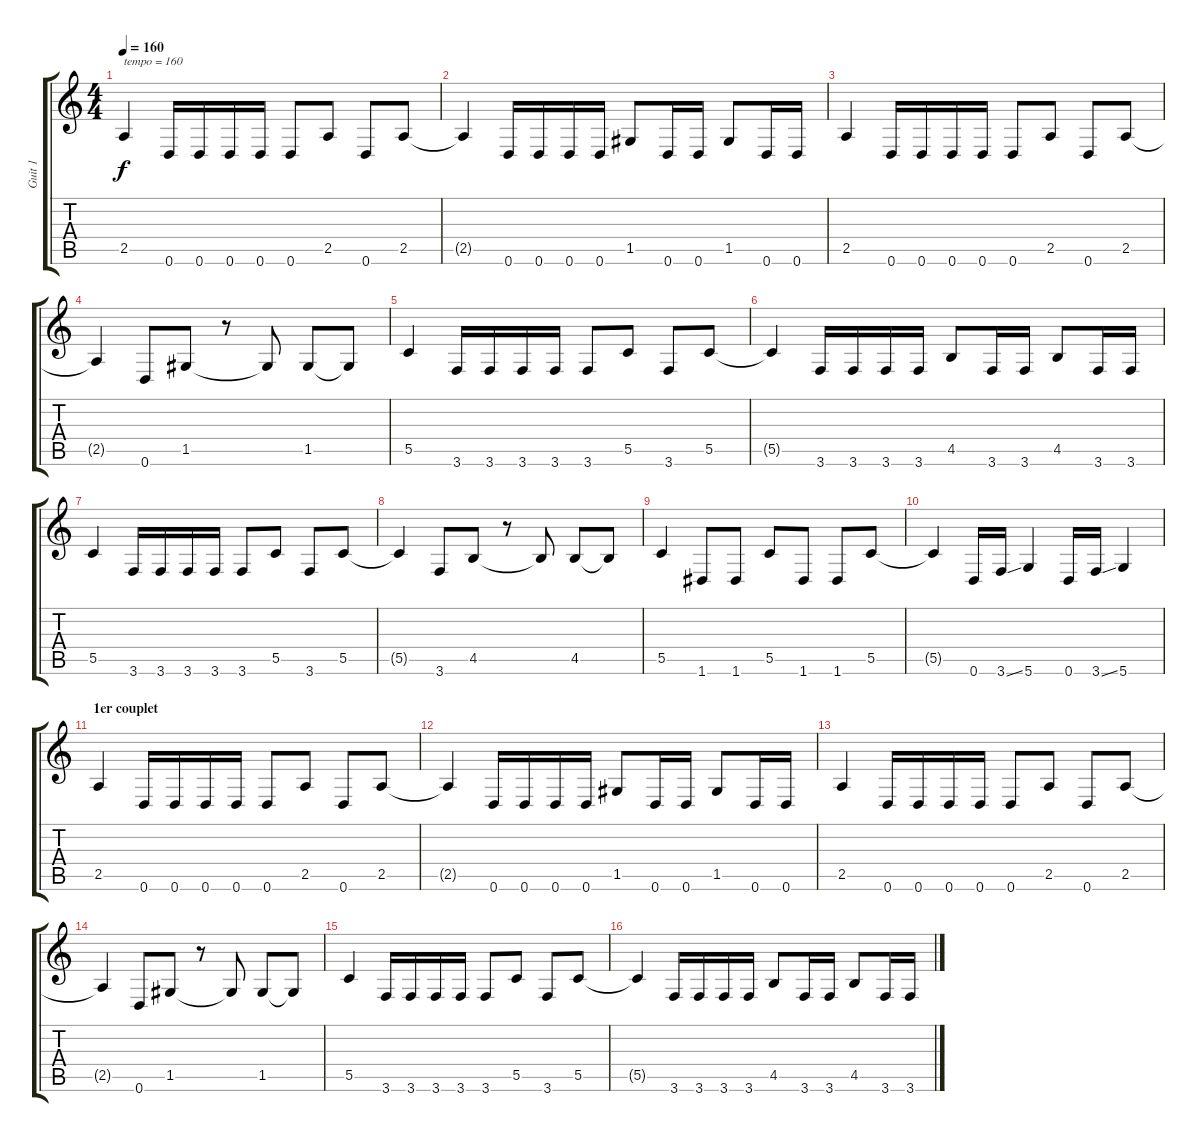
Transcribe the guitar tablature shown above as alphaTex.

\track ("Guit 1" "Guit 1") {instrument distortionguitar}
\staff {score tabs}
\tuning (D4 A3 F3 C3 G2 D2) {hide}
\ts (4 4)
\tempo 160
\clef g2
\ks c
2.5.4{txt "tempo = 160" dy f instrument distortionguitar} 0.6.16 0.6.16 0.6.16 0.6.16 0.6.8 2.5.8 0.6.8 2.5.8 |
2.5{t}.4 0.6.16 0.6.16 0.6.16 0.6.16 1.5.8 0.6.16 0.6.16 1.5.8 0.6.16 0.6.16 |
2.5.4 0.6.16 0.6.16 0.6.16 0.6.16 0.6.8 2.5.8 0.6.8 2.5.8 |
2.5{t}.4 0.6.8 1.5.8 r.8 1.5{t}.8 1.5.8 1.5{t}.8 |
5.5.4 3.6.16 3.6.16 3.6.16 3.6.16 3.6.8 5.5.8 3.6.8 5.5.8 |
5.5{t}.4 3.6.16 3.6.16 3.6.16 3.6.16 4.5.8 3.6.16 3.6.16 4.5.8 3.6.16 3.6.16 |
5.5.4 3.6.16 3.6.16 3.6.16 3.6.16 3.6.8 5.5.8 3.6.8 5.5.8 |
5.5{t}.4 3.6.8 4.5.8 r.8 4.5{t}.8 4.5.8 4.5{t}.8 |
5.5.4 1.6.8 1.6.8 5.5.8 1.6.8 1.6.8 5.5.8 |
5.5{t}.4 0.6.16 3.6{ss}.16 5.6.4 0.6.16 3.6{ss}.16 5.6.4 |
\section ("" "1er couplet")
2.5.4 0.6.16 0.6.16 0.6.16 0.6.16 0.6.8 2.5.8 0.6.8 2.5.8 |
2.5{t}.4 0.6.16 0.6.16 0.6.16 0.6.16 1.5.8 0.6.16 0.6.16 1.5.8 0.6.16 0.6.16 |
2.5.4 0.6.16 0.6.16 0.6.16 0.6.16 0.6.8 2.5.8 0.6.8 2.5.8 |
2.5{t}.4 0.6.8 1.5.8 r.8 1.5{t}.8 1.5.8 1.5{t}.8 |
5.5.4 3.6.16 3.6.16 3.6.16 3.6.16 3.6.8 5.5.8 3.6.8 5.5.8 |
5.5{t}.4 3.6.16 3.6.16 3.6.16 3.6.16 4.5.8 3.6.16 3.6.16 4.5.8 3.6.16 3.6.16
